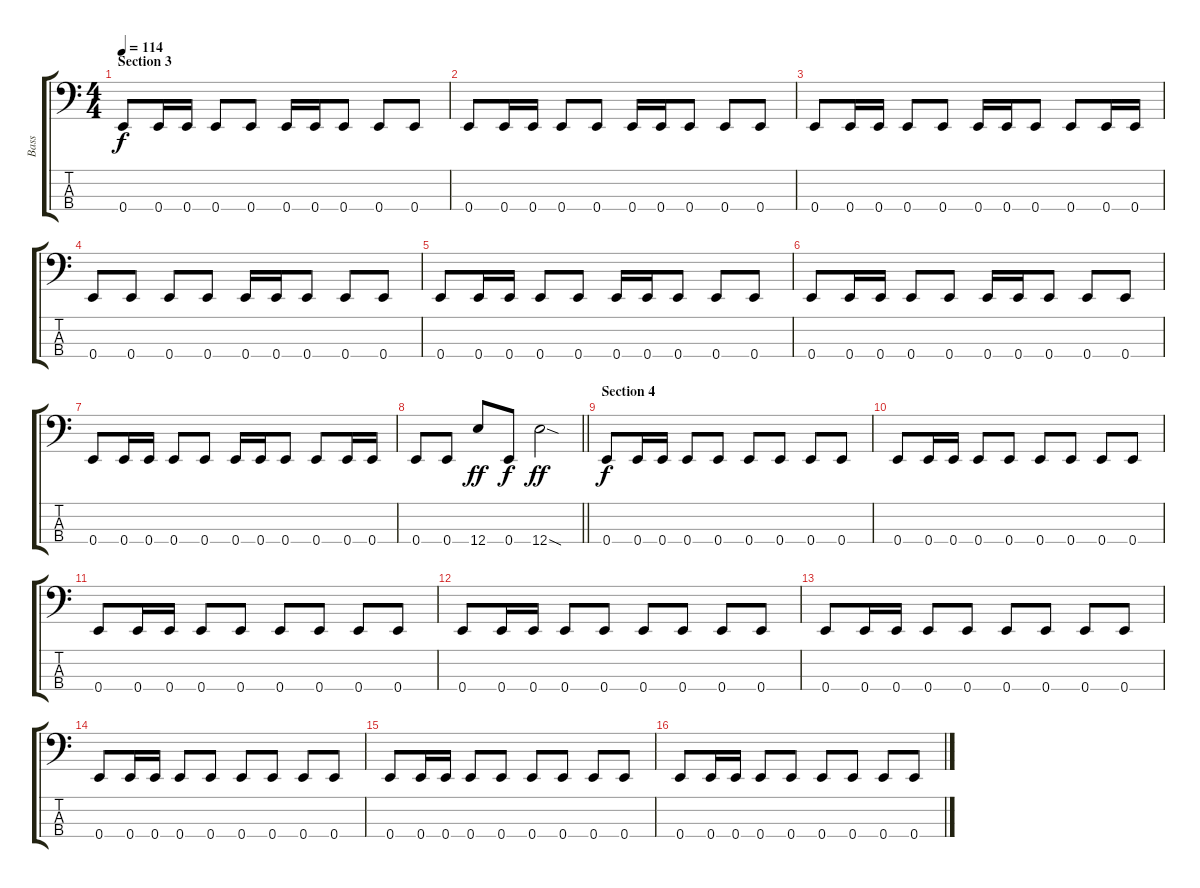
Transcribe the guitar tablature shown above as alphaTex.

\track ("Bass" "Bass") {instrument slapbass1}
\staff {score tabs}
\tuning (G2 D2 A1 E1) {hide}
\ts (4 4)
\section ("" "Section 3")
\tempo 114
\clef f4
\ks c
0.4.8{dy f instrument slapbass1} 0.4.16 0.4.16 0.4.8 0.4.8 0.4.16 0.4.16 0.4.8 0.4.8 0.4.8 |
0.4.8 0.4.16 0.4.16 0.4.8 0.4.8 0.4.16 0.4.16 0.4.8 0.4.8 0.4.8 |
0.4.8 0.4.16 0.4.16 0.4.8 0.4.8 0.4.16 0.4.16 0.4.8 0.4.8 0.4.16 0.4.16 |
0.4.8 0.4.8 0.4.8 0.4.8 0.4.16 0.4.16 0.4.8 0.4.8 0.4.8 |
0.4.8 0.4.16 0.4.16 0.4.8 0.4.8 0.4.16 0.4.16 0.4.8 0.4.8 0.4.8 |
0.4.8 0.4.16 0.4.16 0.4.8 0.4.8 0.4.16 0.4.16 0.4.8 0.4.8 0.4.8 |
0.4.8 0.4.16 0.4.16 0.4.8 0.4.8 0.4.16 0.4.16 0.4.8 0.4.8 0.4.16 0.4.16 |
\barLineRight lightlight
0.4.8 0.4.8 12.4.8{dy ff} 0.4.8{dy f} 12.4{sod}.2{dy ff} |
\section ("" "Section 4")
0.4.8{dy f instrument slapbass2} 0.4.16 0.4.16 0.4.8 0.4.8 0.4.8 0.4.8 0.4.8 0.4.8 |
0.4.8 0.4.16 0.4.16 0.4.8 0.4.8 0.4.8 0.4.8 0.4.8 0.4.8 |
0.4.8 0.4.16 0.4.16 0.4.8 0.4.8 0.4.8 0.4.8 0.4.8 0.4.8 |
0.4.8 0.4.16 0.4.16 0.4.8 0.4.8 0.4.8 0.4.8 0.4.8 0.4.8 |
0.4.8 0.4.16 0.4.16 0.4.8 0.4.8 0.4.8 0.4.8 0.4.8 0.4.8 |
0.4.8 0.4.16 0.4.16 0.4.8 0.4.8 0.4.8 0.4.8 0.4.8 0.4.8 |
0.4.8 0.4.16 0.4.16 0.4.8 0.4.8 0.4.8 0.4.8 0.4.8 0.4.8 |
0.4.8 0.4.16 0.4.16 0.4.8 0.4.8 0.4.8 0.4.8 0.4.8 0.4.8
